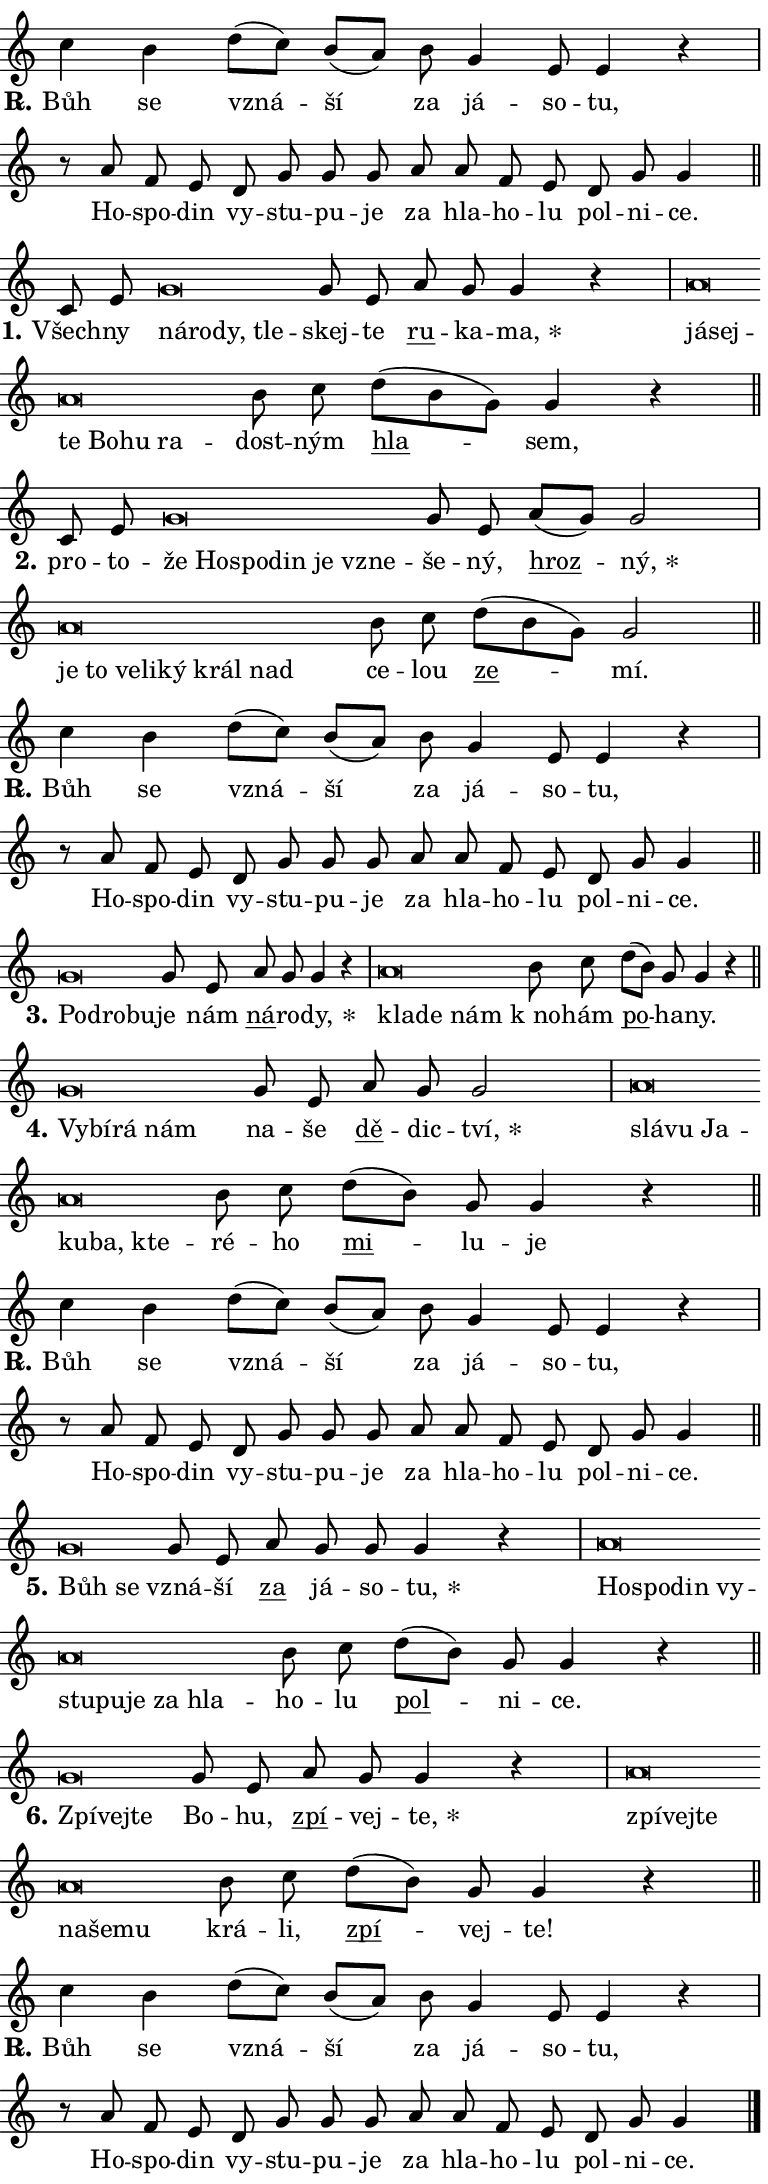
\version "2.24.0"
\header { tagline = "" }
\paper {
  indent = 0\cm
  top-margin = 0\cm
  right-margin = 0.13\cm % to fit lyric hyphens
  bottom-margin = 0\cm
  left-margin = 0\cm
  paper-width = 13\cm
  page-breaking = #ly:one-page-breaking
  system-system-spacing.basic-distance = #11
  score-system-spacing.basic-distance = #11
  ragged-last = ##f
}


%% Author: Thomas Morley
%% https://lists.gnu.org/archive/html/lilypond-user/2020-05/msg00002.html
#(define (line-position grob)
"Returns position of @var[grob} in current system:
   @code{'start}, if at first time-step
   @code{'end}, if at last time-step
   @code{'middle} otherwise
"
  (let* ((col (ly:item-get-column grob))
         (ln (ly:grob-object col 'left-neighbor))
         (rn (ly:grob-object col 'right-neighbor))
         (col-to-check-left (if (ly:grob? ln) ln col))
         (col-to-check-right (if (ly:grob? rn) rn col))
         (break-dir-left
           (and
             (ly:grob-property col-to-check-left 'non-musical #f)
             (ly:item-break-dir col-to-check-left)))
         (break-dir-right
           (and
             (ly:grob-property col-to-check-right 'non-musical #f)
             (ly:item-break-dir col-to-check-right))))
        (cond ((eqv? 1 break-dir-left) 'start)
              ((eqv? -1 break-dir-right) 'end)
              (else 'middle))))

#(define (tranparent-at-line-position vctor)
  (lambda (grob)
  "Relying on @code{line-position} select the relevant enry from @var{vctor}.
Used to determine transparency,"
    (case (line-position grob)
      ((end) (not (vector-ref vctor 0)))
      ((middle) (not (vector-ref vctor 1)))
      ((start) (not (vector-ref vctor 2))))))

noteHeadBreakVisibility =
#(define-music-function (break-visibility)(vector?)
"Makes @code{NoteHead}s transparent relying on @var{break-visibility}"
#{
  \override NoteHead.transparent =
    #(tranparent-at-line-position break-visibility)
#})

#(define delete-ledgers-for-transparent-note-heads
  (lambda (grob)
    "Reads whether a @code{NoteHead} is transparent.
If so this @code{NoteHead} is removed from @code{'note-heads} from
@var{grob}, which is supposed to be @code{LedgerLineSpanner}.
As a result ledgers are not printed for this @code{NoteHead}"
    (let* ((nhds-array (ly:grob-object grob 'note-heads))
           (nhds-list
             (if (ly:grob-array? nhds-array)
                 (ly:grob-array->list nhds-array)
                 '()))
           ;; Relies on the transparent-property being done before
           ;; Staff.LedgerLineSpanner.after-line-breaking is executed.
           ;; This is fragile ...
           (to-keep
             (remove
               (lambda (nhd)
                 (ly:grob-property nhd 'transparent #f))
               nhds-list)))
      ;; TODO find a better method to iterate over grob-arrays, similiar
      ;; to filter/remove etc for lists
      ;; For now rebuilt from scratch
      (set! (ly:grob-object grob 'note-heads)  '())
      (for-each
        (lambda (nhd)
          (ly:pointer-group-interface::add-grob grob 'note-heads nhd))
        to-keep))))

squashNotes = {
  \override NoteHead.X-extent = #'(-0.2 . 0.2)
  \override NoteHead.Y-extent = #'(-0.75 . 0)
  \override NoteHead.stencil =
    #(lambda (grob)
       (let ((pos (ly:grob-property grob 'staff-position)))
         (begin
           (if (< pos -7) (display "ERROR: Lower brevis then expected\n") (display ""))
           (if (<= pos -6) ly:text-interface::print ly:note-head::print))))
}
unSquashNotes = {
  \revert NoteHead.X-extent
  \revert NoteHead.Y-extent
  \revert NoteHead.stencil
}

hideNotes = \noteHeadBreakVisibility #begin-of-line-visible
unHideNotes = \noteHeadBreakVisibility #all-visible

% work-around for resetting accidentals
% https://lilypond.org/doc/v2.23/Documentation/notation/displaying-rhythms#unmetered-music
cadenzaMeasure = {
  \cadenzaOff
  \partial 1024 s1024
  \cadenzaOn
}

#(define-markup-command (accent layout props text) (markup?)
  "Underline accented syllable"
  (interpret-markup layout props
    #{\markup \override #'(offset . 4.3) \underline { #text }#}))

responsum = \markup \concat {
  "R" \hspace #-1.05 \path #0.1 #'((moveto 0 0.07) (lineto 0.9 0.8)) \hspace #0.05 "."
}

spaceSize = #0.6828661417322834 % exact space size for TeX Gyre Schola

\layout {
  \context {
    \Staff
    \remove "Time_signature_engraver"
    \override LedgerLineSpanner.after-line-breaking = #delete-ledgers-for-transparent-note-heads
  }
  \context {
    \Lyrics {
      \override LyricSpace.minimum-distance = \spaceSize
      \override LyricText.font-name = #"TeX Gyre Schola"
      \override LyricText.font-size = 1
      \override StanzaNumber.font-name = #"TeX Gyre Schola Bold"
      \override StanzaNumber.font-size = 1
    }
  }
  \context {
    \Score 
    \override NoteHead.text =
      #(lambda (grob) 
        (let ((pos (ly:grob-property grob 'staff-position)))
          #{\markup {
            \combine
              \halign #-0.55 \raise #(if (= pos -6) 0 0.5) \override #'(thickness . 2) \draw-line #'(3.2 . 0)
              \musicglyph "noteheads.sM1"
          }#}))
  }
}

% magnetic-lyrics.ily
%
%   written by
%     Jean Abou Samra <jean@abou-samra.fr>
%     Werner Lemberg <wl@gnu.org>
%
%   adapted by
%     Jiri Hon <jiri.hon@gmail.com>
%
% Version 2022-Apr-15

% https://www.mail-archive.com/lilypond-user@gnu.org/msg149350.html

#(define (Left_hyphen_pointer_engraver context)
   "Collect syllable-hyphen-syllable occurrences in lyrics and store
them in properties.  This engraver only looks to the left.  For
example, if the lyrics input is @code{foo -- bar}, it does the
following.

@itemize @bullet
@item
Set the @code{text} property of the @code{LyricHyphen} grob between
@q{foo} and @q{bar} to @code{foo}.

@item
Set the @code{left-hyphen} property of the @code{LyricText} grob with
text @q{foo} to the @code{LyricHyphen} grob between @q{foo} and
@q{bar}.
@end itemize

Use this auxiliary engraver in combination with the
@code{lyric-@/text::@/apply-@/magnetic-@/offset!} hook."
   (let ((hyphen #f)
         (text #f))
     (make-engraver
      (acknowledgers
       ((lyric-syllable-interface engraver grob source-engraver)
        (set! text grob)))
      (end-acknowledgers
       ((lyric-hyphen-interface engraver grob source-engraver)
        ;(when (not (grob::has-interface grob 'lyric-space-interface))
          (set! hyphen grob)));)
      ((stop-translation-timestep engraver)
       (when (and text hyphen)
         (ly:grob-set-object! text 'left-hyphen hyphen))
       (set! text #f)
       (set! hyphen #f)))))

#(define (lyric-text::apply-magnetic-offset! grob)
   "If the space between two syllables is less than the value in
property @code{LyricText@/.details@/.squash-threshold}, move the right
syllable to the left so that it gets concatenated with the left
syllable.

Use this function as a hook for
@code{LyricText@/.after-@/line-@/breaking} if the
@code{Left_@/hyphen_@/pointer_@/engraver} is active."
   (let ((hyphen (ly:grob-object grob 'left-hyphen #f)))
     (when hyphen
       (let ((left-text (ly:spanner-bound hyphen LEFT)))
         (when (grob::has-interface left-text 'lyric-syllable-interface)
           (let* ((common (ly:grob-common-refpoint grob left-text X))
                  (this-x-ext (ly:grob-extent grob common X))
                  (left-x-ext
                   (begin
                     ;; Trigger magnetism for left-text.
                     (ly:grob-property left-text 'after-line-breaking)
                     (ly:grob-extent left-text common X)))
                  ;; `delta` is the gap width between two syllables.
                  (delta (- (interval-start this-x-ext)
                            (interval-end left-x-ext)))
                  (details (ly:grob-property grob 'details))
                  (threshold (assoc-get 'squash-threshold details 0.2)))
             (when (< delta threshold)
               (let* (;; We have to manipulate the input text so that
                      ;; ligatures crossing syllable boundaries are not
                      ;; disabled.  For languages based on the Latin
                      ;; script this is essentially a beautification.
                      ;; However, for non-Western scripts it can be a
                      ;; necessity.
                      (lt (ly:grob-property left-text 'text))
                      (rt (ly:grob-property grob 'text))
                      (is-space (grob::has-interface hyphen 'lyric-space-interface))
                      (space (if is-space " " ""))
                      (extra-delta (if is-space spaceSize 0))
                      ;; Append new syllable.
                      (ltrt-space (if (and (string? lt) (string? rt))
                                (string-append lt space rt)
                                (make-concat-markup (list lt space rt))))
                      ;; Right-align `ltrt` to the right side.
                      (ltrt-space-markup (grob-interpret-markup
                               grob
                               (make-translate-markup
                                (cons (interval-length this-x-ext) 0)
                                (make-right-align-markup ltrt-space)))))
                 (begin
                   ;; Don't print `left-text`.
                   (ly:grob-set-property! left-text 'stencil #f)
                   ;; Set text and stencil (which holds all collected
                   ;; syllables so far) and shift it to the left.
                   (ly:grob-set-property! grob 'text ltrt-space)
                   (ly:grob-set-property! grob 'stencil ltrt-space-markup)
                   (ly:grob-translate-axis! grob (- (- delta extra-delta)) X))))))))))


#(define (lyric-hyphen::displace-bounds-first grob)
   ;; Make very sure this callback isn't triggered too early.
   (let ((left (ly:spanner-bound grob LEFT))
         (right (ly:spanner-bound grob RIGHT)))
     (ly:grob-property left 'after-line-breaking)
     (ly:grob-property right 'after-line-breaking)
     (ly:lyric-hyphen::print grob)))

squashThreshold = #0.4

\layout {
  \context {
    \Lyrics
    \consists #Left_hyphen_pointer_engraver
    \override LyricText.after-line-breaking =
      #lyric-text::apply-magnetic-offset!
    \override LyricHyphen.stencil = #lyric-hyphen::displace-bounds-first
    \override LyricText.details.squash-threshold = \squashThreshold
    \override LyricHyphen.minimum-distance = 0
    \override LyricHyphen.minimum-length = \squashThreshold
  }
}

squashText = \override LyricText.details.squash-threshold = 9999
unSquashText = \override LyricText.details.squash-threshold = \squashThreshold

leftText = \override LyricText.self-alignment-X = #LEFT
unLeftText = \revert LyricText.self-alignment-X

starOffset = #(lambda (grob) 
                (let ((x_offset (ly:self-alignment-interface::aligned-on-x-parent grob)))
                  (if (= x_offset 0) 0 (+ x_offset 1.2))))

star = #(define-music-function (syllable)(string?)
"Append star separator at the end of a syllable"
#{
  \once \override LyricText.X-offset = #starOffset
  \lyricmode { \markup {
    #syllable
    \override #'((font-name . "TeX Gyre Schola Bold")) \hspace #0.2 \lower #0.65 \larger "*"
  } }
#})

starAccent = #(define-music-function (syllable)(string?)
"Append star separator at the end of a syllable and make accent"
#{
  \once \override LyricText.X-offset = #starOffset
  \lyricmode { \markup {
    \accent #syllable
    \override #'((font-name . "TeX Gyre Schola Bold")) \hspace #0.2 \lower #0.65 \larger "*"
  } }
#})

breath = #(define-music-function (syllable)(string?)
"Append breathing indicator at the end of a syllable"
#{
  \lyricmode { \markup { #syllable "+" } }
#})

optionalBreath = #(define-music-function (syllable)(string?)
"Append optional breathing indicator at the end of a syllable"
#{
  \lyricmode { \markup { #syllable "(+)" } }
#})


\score {
    <<
        \new Voice = "melody" { \cadenzaOn \key c \major \relative { c''4 b d8[( c)] b[( a)] \bar "" b g4 e8 e4 r \cadenzaMeasure \bar "|" r8 a f e \bar "" d g g g \bar "" a a f e d g g4 \cadenzaMeasure \bar "||" \break } }
        \new Lyrics \lyricsto "melody" { \lyricmode { \set stanza = \responsum
Bůh se vzná -- ší za já -- so -- tu, Ho -- spo -- din vy -- stu -- pu -- je za hla -- ho -- lu pol -- ni -- ce. } }
    >>
    \layout {}
}

\score {
    <<
        \new Voice = "melody" { \cadenzaOn \key c \major \relative { c'8 e \bar "" \squashNotes g\breve*1/16 \hideNotes \breve*1/16 \bar "" \breve*1/16 \breve*1/16 \bar "" \unHideNotes \unSquashNotes g8 e \bar "" a g g4 r \cadenzaMeasure \bar "|" \squashNotes a\breve*1/16 \hideNotes \breve*1/16 \bar "" \breve*1/16 \bar "" \breve*1/16 \bar "" \breve*1/16 \breve*1/16 \bar "" \unHideNotes \unSquashNotes b8 c \bar "" d[( b g)] g4 r \cadenzaMeasure \bar "||" \break } }
        \new Lyrics \lyricsto "melody" { \lyricmode { \set stanza = "1."
Všech -- ny \leftText ná -- \squashText ro -- dy, tle -- \unLeftText \unSquashText skej -- te \markup \accent ru -- ka -- \star ma, \leftText já -- \squashText sej -- te Bo -- hu ra -- \unLeftText \unSquashText dost -- ným \markup \accent hla -- sem, } }
    >>
    \layout {}
}

\score {
    <<
        \new Voice = "melody" { \cadenzaOn \key c \major \relative { c'8 e \bar "" \squashNotes g\breve*1/16 \hideNotes \breve*1/16 \bar "" \breve*1/16 \bar "" \breve*1/16 \bar "" \breve*1/16 \breve*1/16 \bar "" \unHideNotes \unSquashNotes g8 e \bar "" a[( g)] g2 \cadenzaMeasure \bar "|" \squashNotes a\breve*1/16 \hideNotes \breve*1/16 \bar "" \breve*1/16 \bar "" \breve*1/16 \bar "" \breve*1/16 \bar "" \breve*1/16 \breve*1/16 \bar "" \unHideNotes \unSquashNotes b8 c \bar "" d[( b g)] g2 \cadenzaMeasure \bar "||" \break } }
        \new Lyrics \lyricsto "melody" { \lyricmode { \set stanza = "2."
pro -- to -- \leftText že \squashText Ho -- spo -- din je vzne -- \unLeftText \unSquashText še -- ný, \markup \accent hroz -- \star ný, \leftText je \squashText to ve -- li -- ký král nad \unLeftText \unSquashText ce -- lou \markup \accent ze -- mí. } }
    >>
    \layout {}
}

\score {
    <<
        \new Voice = "melody" { \cadenzaOn \key c \major \relative { c''4 b d8[( c)] b[( a)] \bar "" b g4 e8 e4 r \cadenzaMeasure \bar "|" r8 a f e \bar "" d g g g \bar "" a a f e d g g4 \cadenzaMeasure \bar "||" \break } }
        \new Lyrics \lyricsto "melody" { \lyricmode { \set stanza = \responsum
Bůh se vzná -- ší za já -- so -- tu, Ho -- spo -- din vy -- stu -- pu -- je za hla -- ho -- lu pol -- ni -- ce. } }
    >>
    \layout {}
}

\score {
    <<
        \new Voice = "melody" { \cadenzaOn \key c \major \relative { \squashNotes g'\breve*1/16 \hideNotes \breve*1/16 \breve*1/16 \bar "" \unHideNotes \unSquashNotes g8 e \bar "" a g g4 r \cadenzaMeasure \bar "|" \squashNotes a\breve*1/16 \hideNotes \breve*1/16 \breve*1/16 \bar "" \unHideNotes \unSquashNotes b8 c \bar "" d[( b)] g g4 r \cadenzaMeasure \bar "||" \break } }
        \new Lyrics \lyricsto "melody" { \lyricmode { \set stanza = "3."
\leftText Po -- \squashText dro -- bu -- \unLeftText \unSquashText je nám \markup \accent ná -- ro -- \star dy, \leftText kla -- \squashText de nám \unLeftText \unSquashText "k no" -- hám \markup \accent po -- ha -- ny. } }
    >>
    \layout {}
}

\score {
    <<
        \new Voice = "melody" { \cadenzaOn \key c \major \relative { \squashNotes g'\breve*1/16 \hideNotes \breve*1/16 \bar "" \breve*1/16 \breve*1/16 \bar "" \unHideNotes \unSquashNotes g8 e \bar "" a g g2 \cadenzaMeasure \bar "|" \squashNotes a\breve*1/16 \hideNotes \breve*1/16 \bar "" \breve*1/16 \bar "" \breve*1/16 \bar "" \breve*1/16 \breve*1/16 \bar "" \unHideNotes \unSquashNotes b8 c \bar "" d[( b)] g g4 r \cadenzaMeasure \bar "||" \break } }
        \new Lyrics \lyricsto "melody" { \lyricmode { \set stanza = "4."
\leftText Vy -- \squashText bí -- rá nám \unLeftText \unSquashText na -- še \markup \accent dě -- dic -- \star tví, \leftText slá -- \squashText vu Ja -- ku -- ba, kte -- \unLeftText \unSquashText ré -- ho \markup \accent mi -- lu -- je } }
    >>
    \layout {}
}

\score {
    <<
        \new Voice = "melody" { \cadenzaOn \key c \major \relative { c''4 b d8[( c)] b[( a)] \bar "" b g4 e8 e4 r \cadenzaMeasure \bar "|" r8 a f e \bar "" d g g g \bar "" a a f e d g g4 \cadenzaMeasure \bar "||" \break } }
        \new Lyrics \lyricsto "melody" { \lyricmode { \set stanza = \responsum
Bůh se vzná -- ší za já -- so -- tu, Ho -- spo -- din vy -- stu -- pu -- je za hla -- ho -- lu pol -- ni -- ce. } }
    >>
    \layout {}
}

\score {
    <<
        \new Voice = "melody" { \cadenzaOn \key c \major \relative { \squashNotes g'\breve*1/16 \hideNotes \breve*1/16 \bar "" \unHideNotes \unSquashNotes g8 e \bar "" a g g g4 r \cadenzaMeasure \bar "|" \squashNotes a\breve*1/16 \hideNotes \breve*1/16 \bar "" \breve*1/16 \bar "" \breve*1/16 \bar "" \breve*1/16 \bar "" \breve*1/16 \bar "" \breve*1/16 \bar "" \breve*1/16 \breve*1/16 \bar "" \unHideNotes \unSquashNotes b8 c \bar "" d[( b)] g g4 r \cadenzaMeasure \bar "||" \break } }
        \new Lyrics \lyricsto "melody" { \lyricmode { \set stanza = "5."
\leftText Bůh \squashText se \unLeftText \unSquashText vzná -- ší \markup \accent za já -- so -- \star tu, \leftText Ho -- \squashText spo -- din vy -- stu -- pu -- je za hla -- \unLeftText \unSquashText ho -- lu \markup \accent pol -- ni -- ce. } }
    >>
    \layout {}
}

\score {
    <<
        \new Voice = "melody" { \cadenzaOn \key c \major \relative { \squashNotes g'\breve*1/16 \hideNotes \breve*1/16 \breve*1/16 \bar "" \unHideNotes \unSquashNotes g8 e \bar "" a g g4 r \cadenzaMeasure \bar "|" \squashNotes a\breve*1/16 \hideNotes \breve*1/16 \bar "" \breve*1/16 \bar "" \breve*1/16 \bar "" \breve*1/16 \breve*1/16 \bar "" \unHideNotes \unSquashNotes b8 c \bar "" d[( b)] g g4 r \cadenzaMeasure \bar "||" \break } }
        \new Lyrics \lyricsto "melody" { \lyricmode { \set stanza = "6."
\leftText Zpí -- \squashText vej -- te \unLeftText \unSquashText Bo -- hu, \markup \accent zpí -- vej -- \star te, \leftText zpí -- \squashText vej -- te na -- še -- mu \unLeftText \unSquashText krá -- li, \markup \accent zpí -- vej -- te! } }
    >>
    \layout {}
}

\score {
    <<
        \new Voice = "melody" { \cadenzaOn \key c \major \relative { c''4 b d8[( c)] b[( a)] \bar "" b g4 e8 e4 r \cadenzaMeasure \bar "|" r8 a f e \bar "" d g g g \bar "" a a f e d g g4 \cadenzaMeasure \bar "||" \break } \bar "|." }
        \new Lyrics \lyricsto "melody" { \lyricmode { \set stanza = \responsum
Bůh se vzná -- ší za já -- so -- tu, Ho -- spo -- din vy -- stu -- pu -- je za hla -- ho -- lu pol -- ni -- ce. } }
    >>
    \layout {}
}
